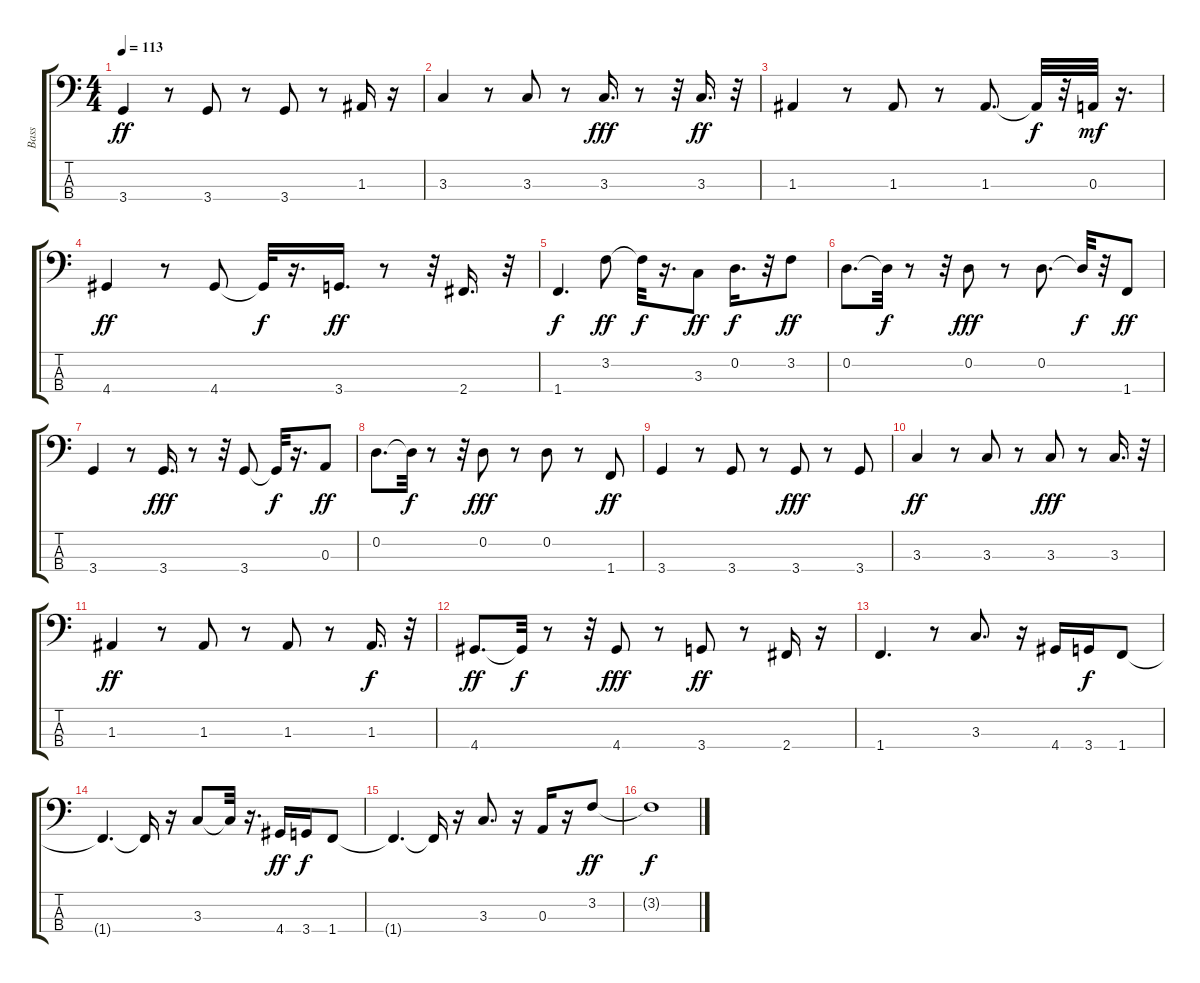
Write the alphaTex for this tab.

\track ("Bass" "Bass") {instrument slapbass1}
\staff {score tabs}
\tuning (G2 D2 A1 E1) {hide}
\ts (4 4)
\tempo 113
\clef f4
\ks c
3.4.4{dy ff} r.8 3.4.8 r.8 3.4.8 r.8 1.3.16 r.16 |
3.3.4 r.8 3.3.8 r.8 3.3.16{d dy fff} r.8 r.32 3.3.16{d dy ff} r.32 |
1.3.4 r.8 1.3.8 r.8 1.3.8{d} 1.3{t}.32{dy f} r.32 0.3.32{dy mf} r.16{d} |
4.4.4{dy ff} r.8 4.4.8 4.4{t}.32{dy f} r.16{d} 3.4.16{d dy ff} r.8 r.32 2.4.16{d} r.32 |
1.4.4{d dy f} 3.2.8{dy ff} 3.2{t}.32{dy f} r.16{d} 3.3.8{dy ff} 0.2.16{d dy f} r.32 3.2.8{dy ff} |
0.2.8{d} 0.2{t}.32{dy f} r.8 r.32 0.2.8{dy fff} r.8 0.2.8{d} 0.2{t}.32{dy f} r.32 1.4.8{dy ff} |
3.4.4 r.8 3.4.16{d dy fff} r.8 r.32 3.4.8 3.4{t}.32{dy f} r.16{d} 0.3.8{dy ff} |
0.2.8{d} 0.2{t}.32{dy f} r.8 r.32 0.2.8{dy fff} r.8 0.2.8 r.8 1.4.8{dy ff} |
3.4.4 r.8 3.4.8 r.8 3.4.8{dy fff} r.8 3.4.8 |
3.3.4{dy ff} r.8 3.3.8 r.8 3.3.8{dy fff} r.8 3.3.16{d} r.32 |
1.3.4{dy ff} r.8 1.3.8 r.8 1.3.8 r.8 1.3.16{d dy f} r.32 |
4.4.8{d dy ff} 4.4{t}.32{dy f} r.8 r.32 4.4.8{dy fff} r.8 3.4.8{dy ff} r.8 2.4.16 r.16 |
1.4.4{d} r.8 3.3.8{d} r.16 4.4.16 3.4.16{dy f} 1.4.8 |
1.4{t}.4{d} 1.4{t}.16 r.16 3.3.8 3.3{t}.32 r.16{d} 4.4.16{dy ff} 3.4.16{dy f} 1.4.8 |
1.4{t}.4{d} 1.4{t}.16 r.16 3.3.8{d} r.16 0.3.16 r.16 3.2.8{dy ff} |
3.2{t}.1{dy f}
